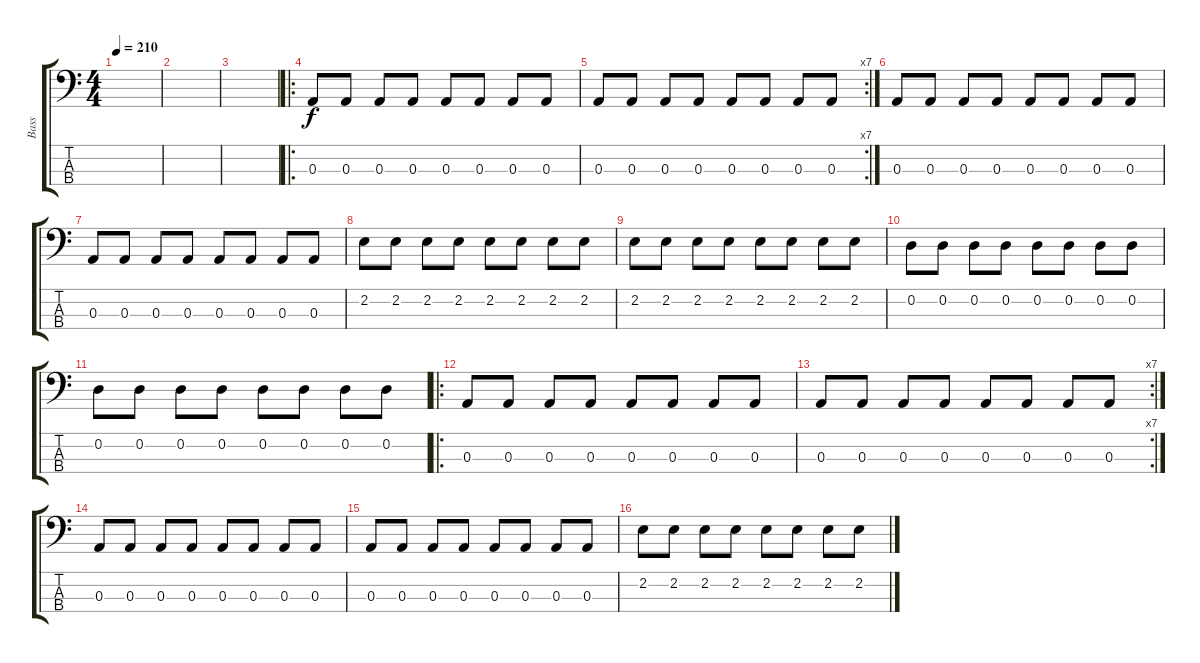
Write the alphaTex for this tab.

\track ("Bass" "Bass") {instrument electricbassfinger}
\staff {score tabs}
\tuning (G2 D2 A1 E1) {hide}
\ts (4 4)
\tempo 210
\clef f4
\ks c
|
|
|
\ro
0.3.8 0.3.8 0.3.8 0.3.8 0.3.8 0.3.8 0.3.8 0.3.8 |
\rc 7
0.3.8 0.3.8 0.3.8 0.3.8 0.3.8 0.3.8 0.3.8 0.3.8 |
0.3.8 0.3.8 0.3.8 0.3.8 0.3.8 0.3.8 0.3.8 0.3.8 |
0.3.8 0.3.8 0.3.8 0.3.8 0.3.8 0.3.8 0.3.8 0.3.8 |
2.2.8 2.2.8 2.2.8 2.2.8 2.2.8 2.2.8 2.2.8 2.2.8 |
2.2.8 2.2.8 2.2.8 2.2.8 2.2.8 2.2.8 2.2.8 2.2.8 |
0.2.8 0.2.8 0.2.8 0.2.8 0.2.8 0.2.8 0.2.8 0.2.8 |
0.2.8 0.2.8 0.2.8 0.2.8 0.2.8 0.2.8 0.2.8 0.2.8 |
\ro
0.3.8 0.3.8 0.3.8 0.3.8 0.3.8 0.3.8 0.3.8 0.3.8 |
\rc 7
0.3.8 0.3.8 0.3.8 0.3.8 0.3.8 0.3.8 0.3.8 0.3.8 |
0.3.8 0.3.8 0.3.8 0.3.8 0.3.8 0.3.8 0.3.8 0.3.8 |
0.3.8 0.3.8 0.3.8 0.3.8 0.3.8 0.3.8 0.3.8 0.3.8 |
2.2.8 2.2.8 2.2.8 2.2.8 2.2.8 2.2.8 2.2.8 2.2.8
